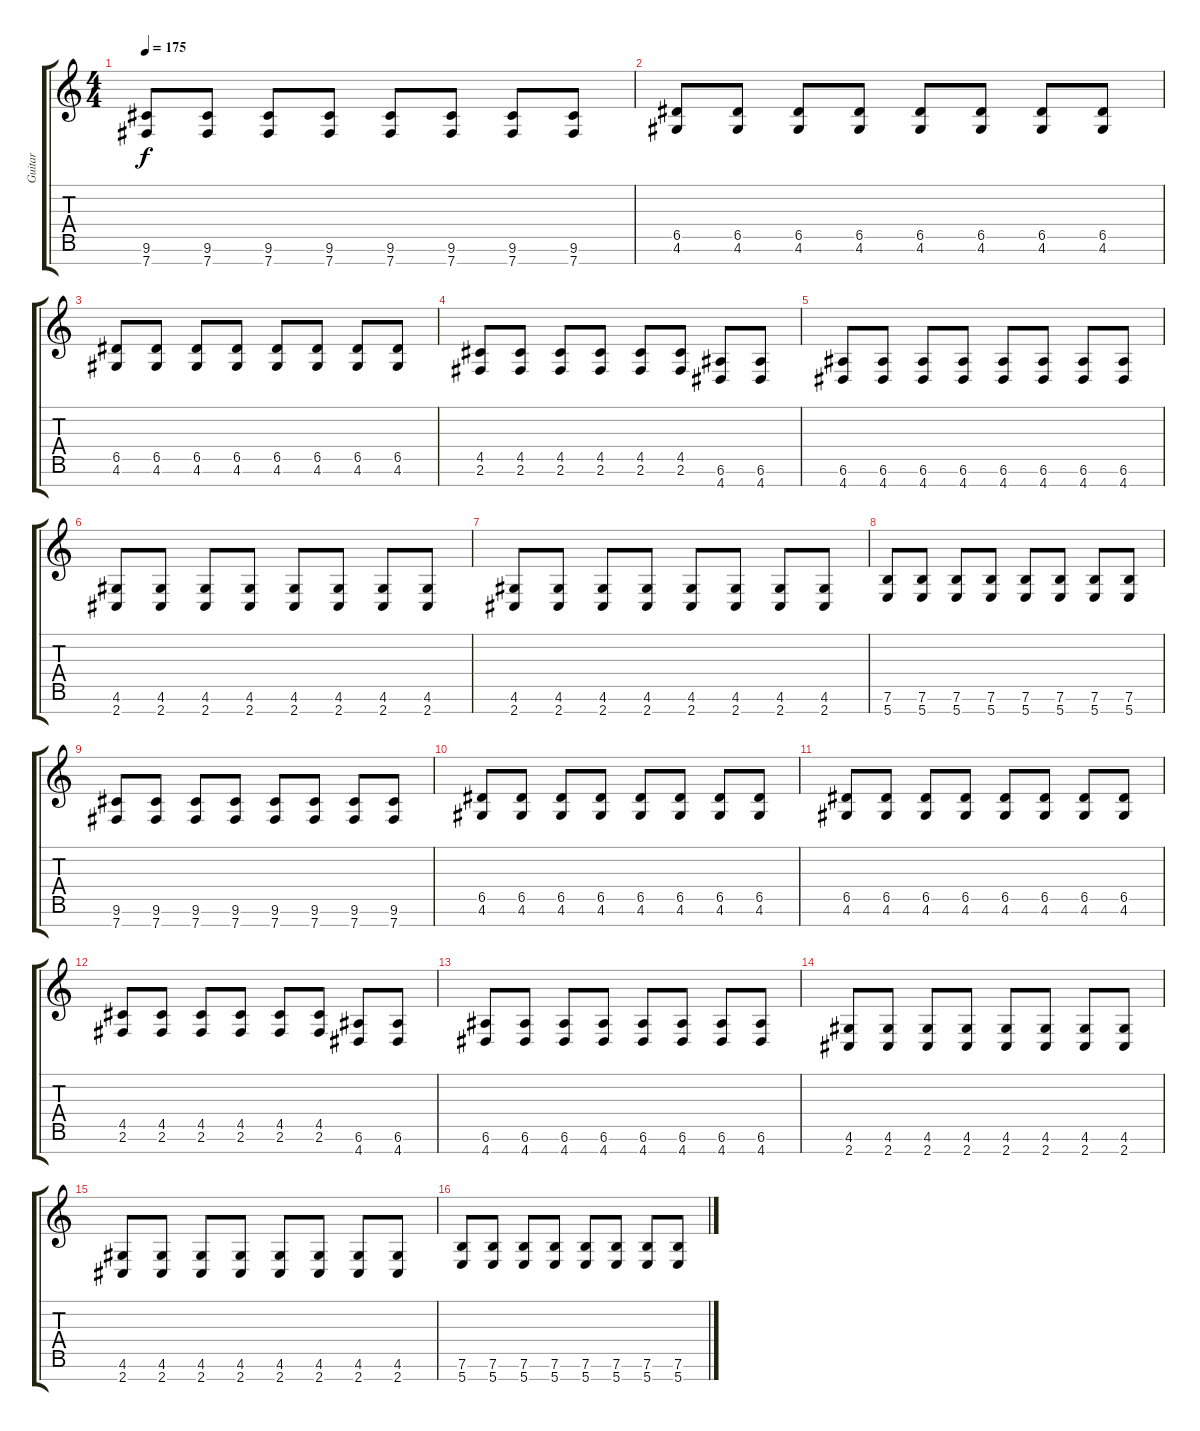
\track ("Guitar" "Guitar") {instrument distortionguitar}
\staff {score tabs}
\tuning (E4 B3 G3 D3 A2 E2 B1) {hide}
\ts (4 4)
\tempo 175
\clef g2
\ks c
(9.6 7.7).8{dy f} (9.6 7.7).8 (9.6 7.7).8 (9.6 7.7).8 (9.6 7.7).8 (9.6 7.7).8 (9.6 7.7).8 (9.6 7.7).8 |
(6.5 4.6).8 (6.5 4.6).8 (6.5 4.6).8 (6.5 4.6).8 (6.5 4.6).8 (6.5 4.6).8 (6.5 4.6).8 (6.5 4.6).8 |
(6.5 4.6).8 (6.5 4.6).8 (6.5 4.6).8 (6.5 4.6).8 (6.5 4.6).8 (6.5 4.6).8 (6.5 4.6).8 (6.5 4.6).8 |
(4.5 2.6).8 (4.5 2.6).8 (4.5 2.6).8 (4.5 2.6).8 (4.5 2.6).8 (4.5 2.6).8 (6.6 4.7).8 (6.6 4.7).8 |
(6.6 4.7).8 (6.6 4.7).8 (6.6 4.7).8 (6.6 4.7).8 (6.6 4.7).8 (6.6 4.7).8 (6.6 4.7).8 (6.6 4.7).8 |
(4.6 2.7).8 (4.6 2.7).8 (4.6 2.7).8 (4.6 2.7).8 (4.6 2.7).8 (4.6 2.7).8 (4.6 2.7).8 (4.6 2.7).8 |
(4.6 2.7).8 (4.6 2.7).8 (4.6 2.7).8 (4.6 2.7).8 (4.6 2.7).8 (4.6 2.7).8 (4.6 2.7).8 (4.6 2.7).8 |
(7.6 5.7).8 (7.6 5.7).8 (7.6 5.7).8 (7.6 5.7).8 (7.6 5.7).8 (7.6 5.7).8 (7.6 5.7).8 (7.6 5.7).8 |
(9.6 7.7).8 (9.6 7.7).8 (9.6 7.7).8 (9.6 7.7).8 (9.6 7.7).8 (9.6 7.7).8 (9.6 7.7).8 (9.6 7.7).8 |
(6.5 4.6).8 (6.5 4.6).8 (6.5 4.6).8 (6.5 4.6).8 (6.5 4.6).8 (6.5 4.6).8 (6.5 4.6).8 (6.5 4.6).8 |
(6.5 4.6).8 (6.5 4.6).8 (6.5 4.6).8 (6.5 4.6).8 (6.5 4.6).8 (6.5 4.6).8 (6.5 4.6).8 (6.5 4.6).8 |
(4.5 2.6).8 (4.5 2.6).8 (4.5 2.6).8 (4.5 2.6).8 (4.5 2.6).8 (4.5 2.6).8 (6.6 4.7).8 (6.6 4.7).8 |
(6.6 4.7).8 (6.6 4.7).8 (6.6 4.7).8 (6.6 4.7).8 (6.6 4.7).8 (6.6 4.7).8 (6.6 4.7).8 (6.6 4.7).8 |
(4.6 2.7).8 (4.6 2.7).8 (4.6 2.7).8 (4.6 2.7).8 (4.6 2.7).8 (4.6 2.7).8 (4.6 2.7).8 (4.6 2.7).8 |
(4.6 2.7).8 (4.6 2.7).8 (4.6 2.7).8 (4.6 2.7).8 (4.6 2.7).8 (4.6 2.7).8 (4.6 2.7).8 (4.6 2.7).8 |
(7.6 5.7).8 (7.6 5.7).8 (7.6 5.7).8 (7.6 5.7).8 (7.6 5.7).8 (7.6 5.7).8 (7.6 5.7).8 (7.6 5.7).8
